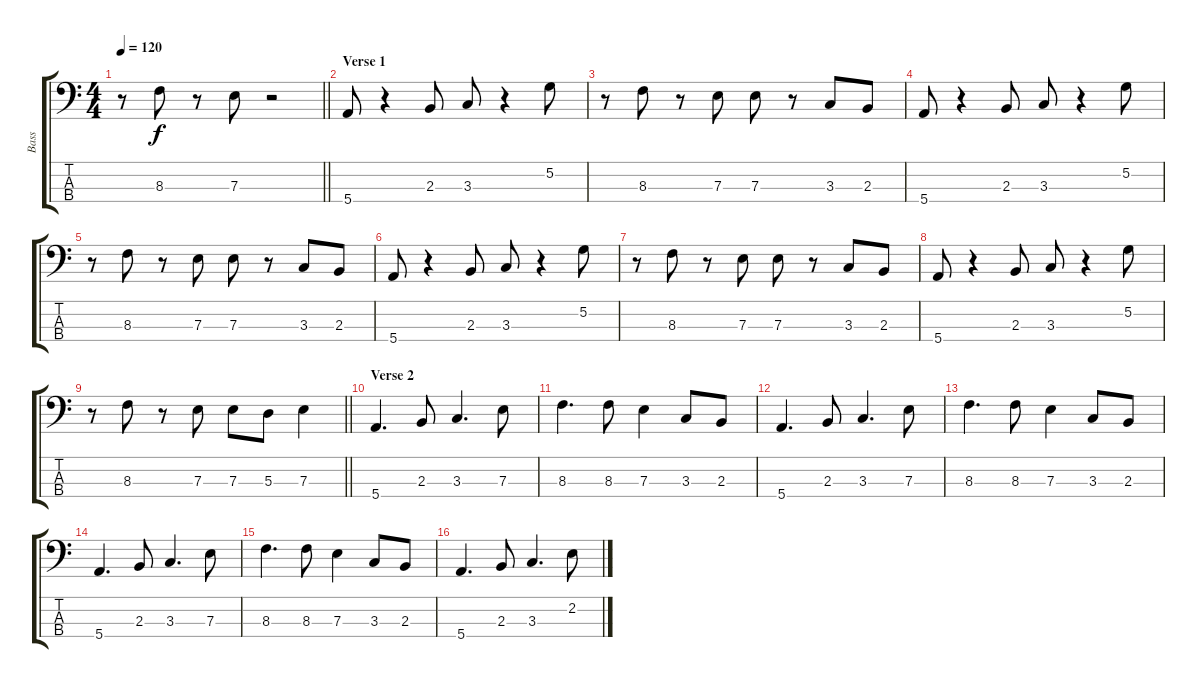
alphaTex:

\track ("Bass" "Bass") {instrument electricbassfinger}
\staff {score tabs}
\tuning (G2 D2 A1 E1) {hide}
\ts (4 4)
\tempo 120
\clef f4
\barLineRight lightlight
\ks c
r.8{dy f} 8.3.8 r.8 7.3.8 r.2 |
\section ("" "Verse 1")
5.4.8 r.4 2.3.8 3.3.8 r.4 5.2.8 |
r.8 8.3.8 r.8 7.3.8 7.3.8 r.8 3.3.8 2.3.8 |
5.4.8 r.4 2.3.8 3.3.8 r.4 5.2.8 |
r.8 8.3.8 r.8 7.3.8 7.3.8 r.8 3.3.8 2.3.8 |
5.4.8 r.4 2.3.8 3.3.8 r.4 5.2.8 |
r.8 8.3.8 r.8 7.3.8 7.3.8 r.8 3.3.8 2.3.8 |
5.4.8 r.4 2.3.8 3.3.8 r.4 5.2.8 |
\barLineRight lightlight
r.8 8.3.8 r.8 7.3.8 7.3.8 5.3.8 7.3.4 |
\section ("" "Verse 2")
5.4.4{d} 2.3.8 3.3.4{d} 7.3.8 |
8.3.4{d} 8.3.8 7.3.4 3.3.8 2.3.8 |
5.4.4{d} 2.3.8 3.3.4{d} 7.3.8 |
8.3.4{d} 8.3.8 7.3.4 3.3.8 2.3.8 |
5.4.4{d} 2.3.8 3.3.4{d} 7.3.8 |
8.3.4{d} 8.3.8 7.3.4 3.3.8 2.3.8 |
5.4.4{d} 2.3.8 3.3.4{d} 2.2.8
